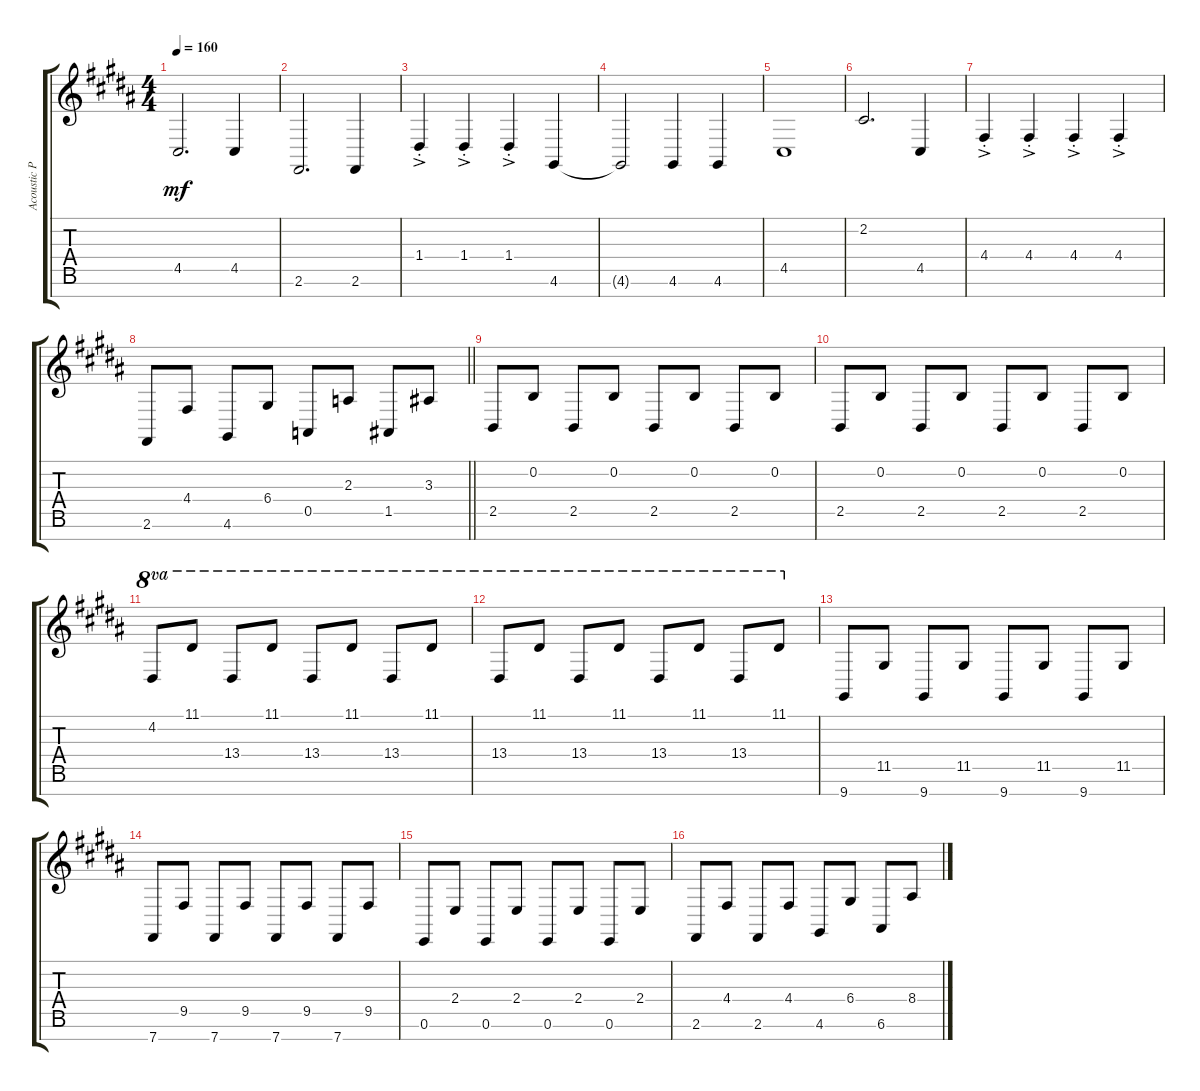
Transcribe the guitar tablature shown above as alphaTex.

\track ("Acoustic Piano (Staff 2)" "Acoustic P") {instrument acousticgrandpiano}
\staff {score tabs}
\tuning (E4 B3 G3 D3 A2 E2 B1) {hide}
\ts (4 4)
\tempo 160
\clef g2
\ks b
4.5.2{d dy mf} 4.5.4 |
2.6.2{d} 2.6.4 |
1.4{ac st}.4 1.4{ac st}.4 1.4{ac st}.4 4.6.4 |
4.6{t}.2 4.6.4 4.6.4 |
4.5.1 |
2.2.2{d} 4.5.4 |
4.4{ac st}.4 4.4{ac st}.4 4.4{ac st}.4 4.4{ac st}.4 |
\barLineRight lightlight
2.6.8 4.4.8 4.6.8 6.4.8 0.5.8 2.3.8 1.5.8 3.3.8 |
\section ("" "")
2.5.8 0.2.8 2.5.8 0.2.8 2.5.8 0.2.8 2.5.8 0.2.8 |
2.5.8 0.2.8 2.5.8 0.2.8 2.5.8 0.2.8 2.5.8 0.2.8 |
4.2.8{ot 8va} 11.1.8{ot 8va} 13.4.8{ot 8va} 11.1.8{ot 8va} 13.4.8{ot 8va} 11.1.8{ot 8va} 13.4.8{ot 8va} 11.1.8{ot 8va} |
13.4.8{ot 8va} 11.1.8{ot 8va} 13.4.8{ot 8va} 11.1.8{ot 8va} 13.4.8{ot 8va} 11.1.8{ot 8va} 13.4.8{ot 8va} 11.1.8{ot 8va} |
9.7.8 11.5.8 9.7.8 11.5.8 9.7.8 11.5.8 9.7.8 11.5.8 |
7.7.8 9.5.8 7.7.8 9.5.8 7.7.8 9.5.8 7.7.8 9.5.8 |
0.6.8 2.4.8 0.6.8 2.4.8 0.6.8 2.4.8 0.6.8 2.4.8 |
2.6.8 4.4.8 2.6.8 4.4.8 4.6.8 6.4.8 6.6.8 8.4.8
